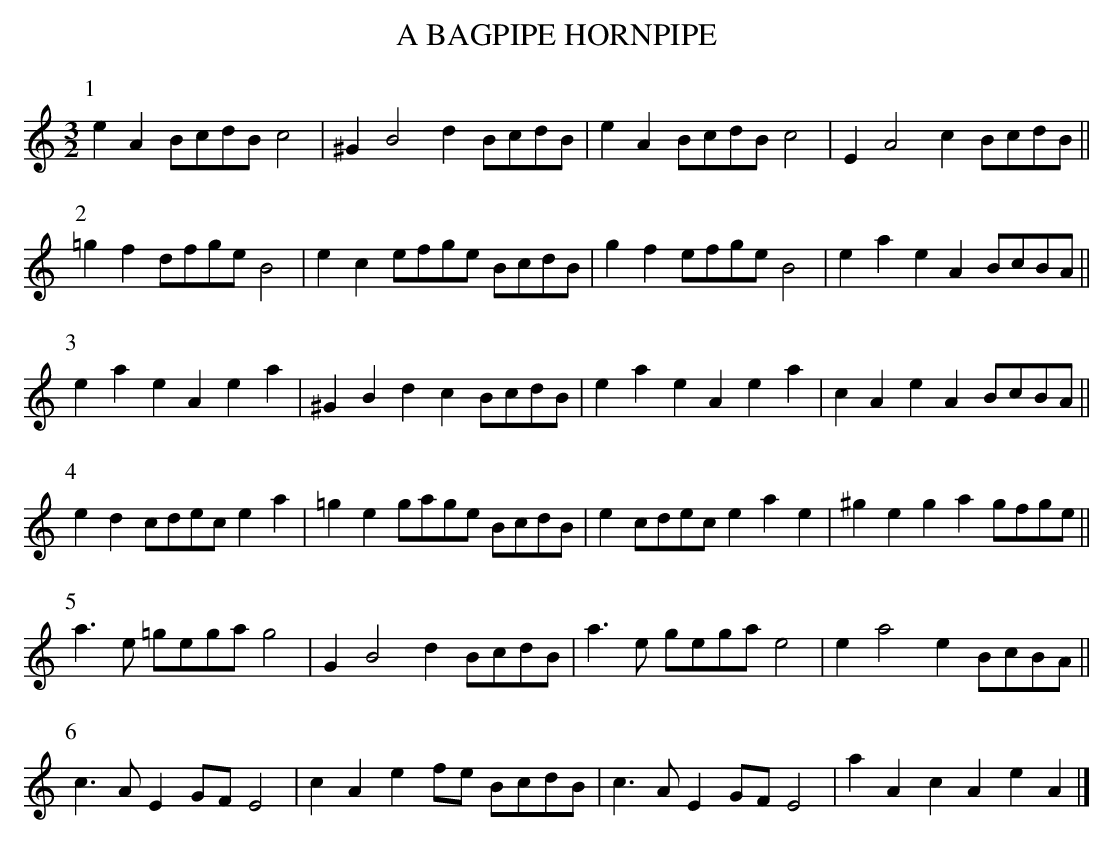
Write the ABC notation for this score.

X:1
T:A BAGPIPE HORNPIPE
M:3/2
L:1/8
K:C
P:1
e2  A2 BcdB c4 | ^G2 B4 d2   BcdB | e2 A2 BcdB c4 | E2 A4    c2 BcdB ||
P:2
=g2 f2 dfge B4 |  e2 c2 efge BcdB | g2 f2 efge B4 | e2 a2 e2 A2 BcBA ||
P:3
e2 a2 e2 A2 e2 a2 | ^G2 B2 d2 c2 BcdB | e2 a2 e2 A2 e2 a2 | c2 A2 e2 A2 BcBA ||
P:4
e2 d2 cdec e2 a2 | =g2 e2 gage BcdB | e2 cdec e2 a2 e2 | ^g2 e2 g2 a2 gfge ||
P:5
a3 e =gega g4 | G2 B4 d2 BcdB | a3 e gega e4 | e2 a4 e2 BcBA ||
P:6
c3 A E2 GF E4 | c2 A2 e2 fe BcdB | c3 A E2 GF E4 | a2 A2 c2 A2 e2 A2 |]
